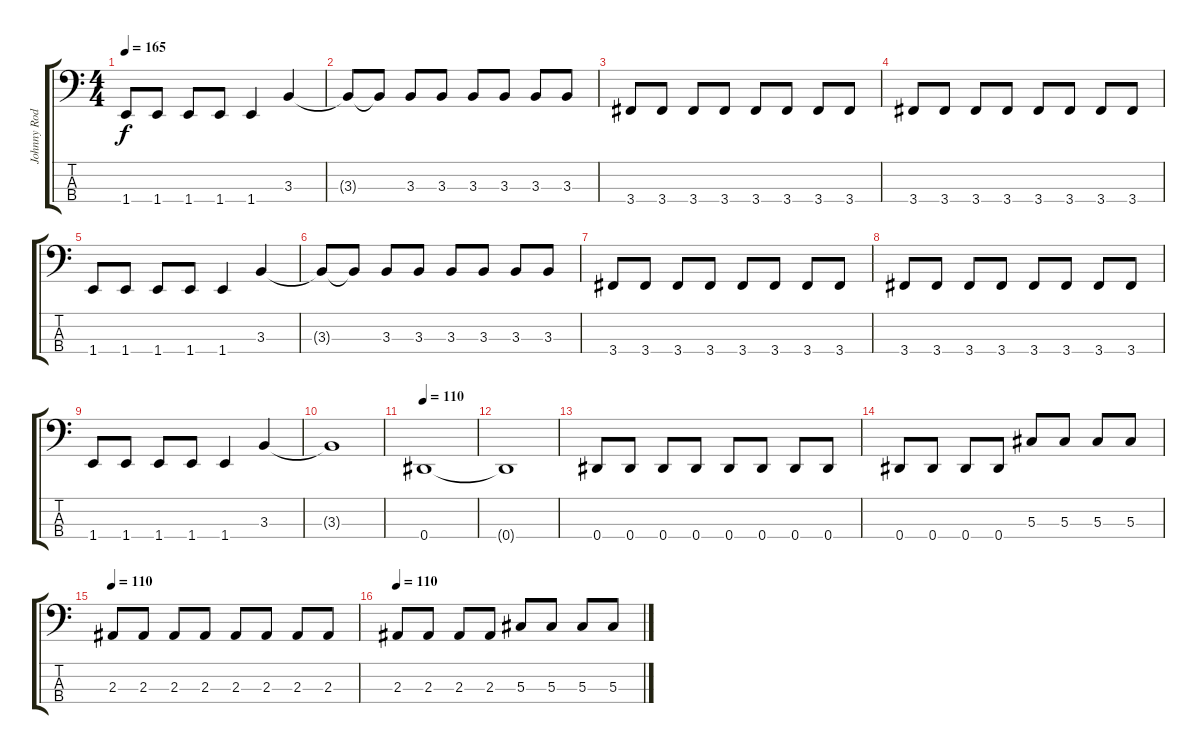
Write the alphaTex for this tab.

\track ("Johnny Rod/Bass" "Johnny Rod") {instrument electricbassfinger}
\staff {score tabs}
\tuning (Gb2 Db2 Ab1 Eb1) {hide}
\ts (4 4)
\tempo 165
\clef f4
\ks c
1.4.8{dy f} 1.4.8 1.4.8 1.4.8 1.4.4 3.3.4 |
3.3{t}.8 3.3{t}.8 3.3.8 3.3.8 3.3.8 3.3.8 3.3.8 3.3.8 |
3.4.8 3.4.8 3.4.8 3.4.8 3.4.8 3.4.8 3.4.8 3.4.8 |
3.4.8 3.4.8 3.4.8 3.4.8 3.4.8 3.4.8 3.4.8 3.4.8 |
1.4.8 1.4.8 1.4.8 1.4.8 1.4.4 3.3.4 |
3.3{t}.8 3.3{t}.8 3.3.8 3.3.8 3.3.8 3.3.8 3.3.8 3.3.8 |
3.4.8 3.4.8 3.4.8 3.4.8 3.4.8 3.4.8 3.4.8 3.4.8 |
3.4.8 3.4.8 3.4.8 3.4.8 3.4.8 3.4.8 3.4.8 3.4.8 |
1.4.8 1.4.8 1.4.8 1.4.8 1.4.4 3.3.4 |
3.3{t}.1 |
\tempo 110
0.4.1 |
0.4{t}.1 |
0.4.8 0.4.8 0.4.8 0.4.8 0.4.8 0.4.8 0.4.8 0.4.8 |
0.4.8 0.4.8 0.4.8 0.4.8 5.3.8 5.3.8 5.3.8 5.3.8 |
\tempo 110
2.3.8 2.3.8 2.3.8 2.3.8 2.3.8 2.3.8 2.3.8 2.3.8 |
\tempo 110
2.3.8 2.3.8 2.3.8 2.3.8 5.3.8 5.3.8 5.3.8 5.3.8
